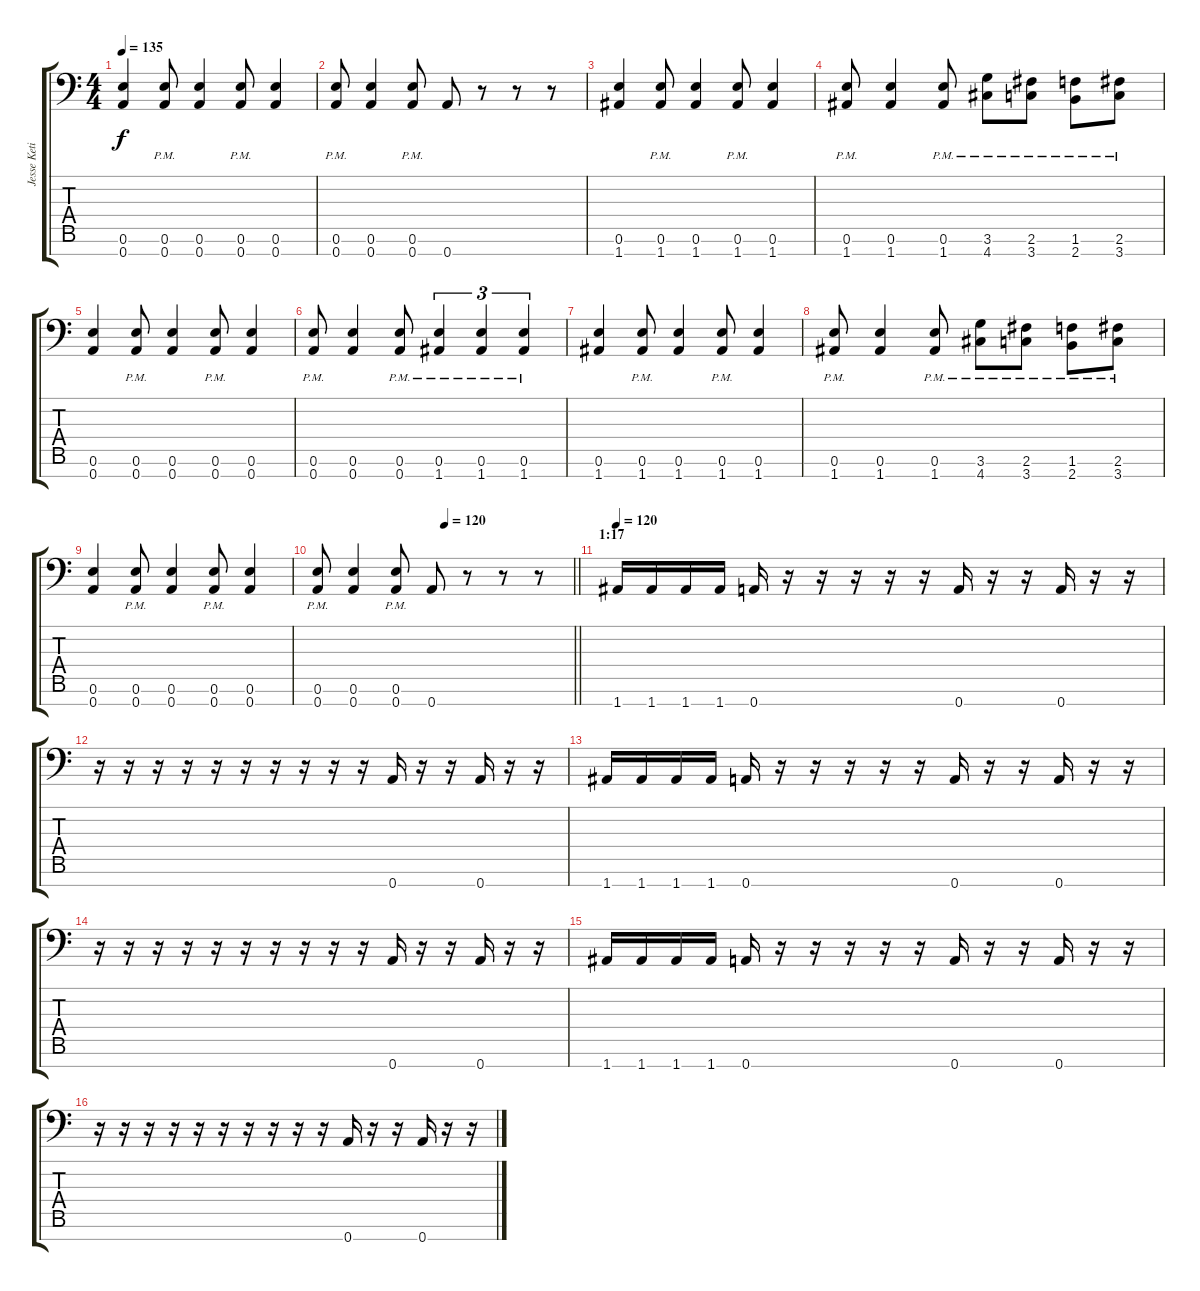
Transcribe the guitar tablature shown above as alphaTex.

\track ("Jesse Ketive" "Jesse Keti") {instrument distortionguitar}
\staff {score tabs}
\tuning (E4 B3 G3 D3 A2 E2 A1) {hide}
\ts (4 4)
\tempo 135
\clef f4
\ks c
(0.6 0.7).4{dy f} (0.6{pm} 0.7{pm}).8 (0.6 0.7).4 (0.6{pm} 0.7{pm}).8 (0.6 0.7).4 |
(0.6{pm} 0.7{pm}).8 (0.6 0.7).4 (0.6{pm} 0.7{pm}).8 0.7.8 r.8 r.8 r.8 |
(0.6 1.7).4 (0.6{pm} 1.7{pm}).8 (0.6 1.7).4 (0.6{pm} 1.7{pm}).8 (0.6 1.7).4 |
(0.6{pm} 1.7{pm}).8 (0.6 1.7).4 (0.6{pm} 1.7{pm}).8 (3.6{pm} 4.7{pm}).8 (2.6{pm} 3.7{pm}).8 (1.6{pm} 2.7{pm}).8 (2.6{pm} 3.7{pm}).8 |
(0.6 0.7).4 (0.6{pm} 0.7{pm}).8 (0.6 0.7).4 (0.6{pm} 0.7{pm}).8 (0.6 0.7).4 |
(0.6{pm} 0.7{pm}).8 (0.6 0.7).4 (0.6{pm} 0.7{pm}).8 (0.6{pm} 1.7{pm}).4{tu (3 2)} (0.6{pm} 1.7{pm}).4{tu (3 2)} (0.6{pm} 1.7{pm}).4{tu (3 2)} |
(0.6 1.7).4 (0.6{pm} 1.7{pm}).8 (0.6 1.7).4 (0.6{pm} 1.7{pm}).8 (0.6 1.7).4 |
(0.6{pm} 1.7{pm}).8 (0.6 1.7).4 (0.6{pm} 1.7{pm}).8 (3.6{pm} 4.7{pm}).8 (2.6{pm} 3.7{pm}).8 (1.6{pm} 2.7{pm}).8 (2.6{pm} 3.7{pm}).8 |
(0.6 0.7).4 (0.6{pm} 0.7{pm}).8 (0.6 0.7).4 (0.6{pm} 0.7{pm}).8 (0.6 0.7).4 |
\tempo (120 0.5)
\barLineRight lightlight
(0.6{pm} 0.7{pm}).8 (0.6 0.7).4 (0.6{pm} 0.7{pm}).8 0.7.8 r.8 r.8 r.8 |
\section ("" "1:17")
\tempo 120
1.7.16 1.7.16 1.7.16 1.7.16 0.7.16 r.16 r.16 r.16 r.16 r.16 0.7.16 r.16 r.16 0.7.16 r.16 r.16 |
r.16 r.16 r.16 r.16 r.16 r.16 r.16 r.16 r.16 r.16 0.7.16 r.16 r.16 0.7.16 r.16 r.16 |
1.7.16 1.7.16 1.7.16 1.7.16 0.7.16 r.16 r.16 r.16 r.16 r.16 0.7.16 r.16 r.16 0.7.16 r.16 r.16 |
r.16 r.16 r.16 r.16 r.16 r.16 r.16 r.16 r.16 r.16 0.7.16 r.16 r.16 0.7.16 r.16 r.16 |
1.7.16 1.7.16 1.7.16 1.7.16 0.7.16 r.16 r.16 r.16 r.16 r.16 0.7.16 r.16 r.16 0.7.16 r.16 r.16 |
r.16 r.16 r.16 r.16 r.16 r.16 r.16 r.16 r.16 r.16 0.7.16 r.16 r.16 0.7.16 r.16 r.16
